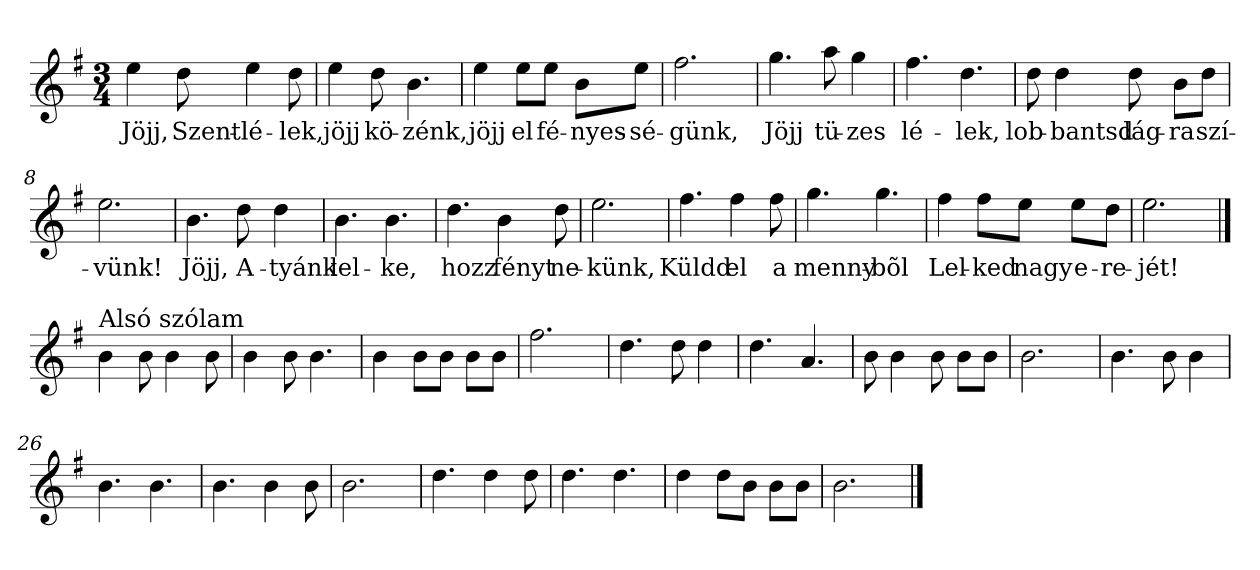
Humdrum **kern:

**kern	**text
*part1	*part1
*staff1	*staff1
*clefG2	*
*k[f#]	*
*e:	*
*M3/4	*
=1	=1
!	!LO:LY:b
4ee\	Jöjj,
!	!LO:LY:b
8dd\	Szent-
!	!LO:LY:b
4ee\	-lé-
!	!LO:LY:b
8dd\	-lek,
=2	=2
!	!LO:LY:b
4ee\	jöjj
!	!LO:LY:b
8dd\	kö-
!	!LO:LY:b
4.b\	-zénk,
=3	=3
!	!LO:LY:b
4ee\	jöjj
!	!LO:LY:b
8ee\L	el
!	!LO:LY:b
8ee\J	fé-
!	!LO:LY:b
8b\L	-nyes-
!	!LO:LY:b
8ee\J	-sé-
=4	=4
!	!LO:LY:b
2.ff#\	-günk,
!!LO:LB:g=z
=5	=5
!	!LO:LY:b
4.gg\	Jöjj
!	!LO:LY:b
8aa\	tü-
!	!LO:LY:b
4gg\	-zes
=6	=6
!	!LO:LY:b
4.ff#\	lé-
!	!LO:LY:b
4.dd\	-lek,
=7	=7
!	!LO:LY:b
8dd\	lob-
!	!LO:LY:b
4dd\	-bantsd
!	!LO:LY:b
8dd\	lág-
!	!LO:LY:b
8b\L	-ra
!	!LO:LY:b
8dd\J	szí-
=8	=8
!	!LO:LY:b
2.ee\	-vünk!
!!LO:LB:g=z
=9	=9
!	!LO:LY:b
4.b\	Jöjj,
!	!LO:LY:b
8dd\	A-
!	!LO:LY:b
4dd\	-tyánk
=10	=10
!	!LO:LY:b
4.b\	lel-
!	!LO:LY:b
4.b\	-ke,
=11	=11
!	!LO:LY:b
4.dd\	hozz
!	!LO:LY:b
4b\	fényt
!	!LO:LY:b
8dd\	ne-
=12	=12
!	!LO:LY:b
2.ee\	-künk,
!!LO:LB:g=z
=13	=13
!	!LO:LY:b
4.ff#\	Küldd
!	!LO:LY:b
4ff#\	el
!	!LO:LY:b
8ff#\	a
=14	=14
!	!LO:LY:b
4.gg\	menny-
!	!LO:LY:b
4.gg\	-bõl
=15	=15
!	!LO:LY:b
4ff#\	Lel-
!	!LO:LY:b
8ff#\L	-ked
!	!LO:LY:b
8ee\J	nagy
!	!LO:LY:b
8ee\L	e-
!	!LO:LY:b
8dd\J	-re-
=16	=16
!	!LO:LY:b
2.ee\	-jét!
!!LO:LB:g=z
==17	==17
!LO:TX:a:t=Alsó szólam	!
4b\	.
8b\	.
4b\	.
8b\	.
=18	=18
4b\	.
8b\	.
4.b\	.
=19	=19
4b\	.
8b\L	.
8b\J	.
8b\L	.
8b\J	.
=20	=20
2.ff#\	.
!!LO:LB:g=z
=21	=21
4.dd\	.
8dd\	.
4dd\	.
=22	=22
4.dd\	.
4.a/	.
=23	=23
8b\	.
4b\	.
8b\	.
8b\L	.
8b\J	.
=24	=24
2.b\	.
!!LO:LB:g=z
=25	=25
4.b\	.
8b\	.
4b\	.
=26	=26
4.b\	.
4.b\	.
=27	=27
4.b\	.
4b\	.
8b\	.
=28	=28
2.b\	.
!!LO:LB:g=z
=29	=29
4.dd\	.
4dd\	.
8dd\	.
=30	=30
4.dd\	.
4.dd\	.
=31	=31
4dd\	.
8dd\L	.
8b\J	.
8b\L	.
8b\J	.
=32	=32
2.b\	.
==	==
*-	*-
